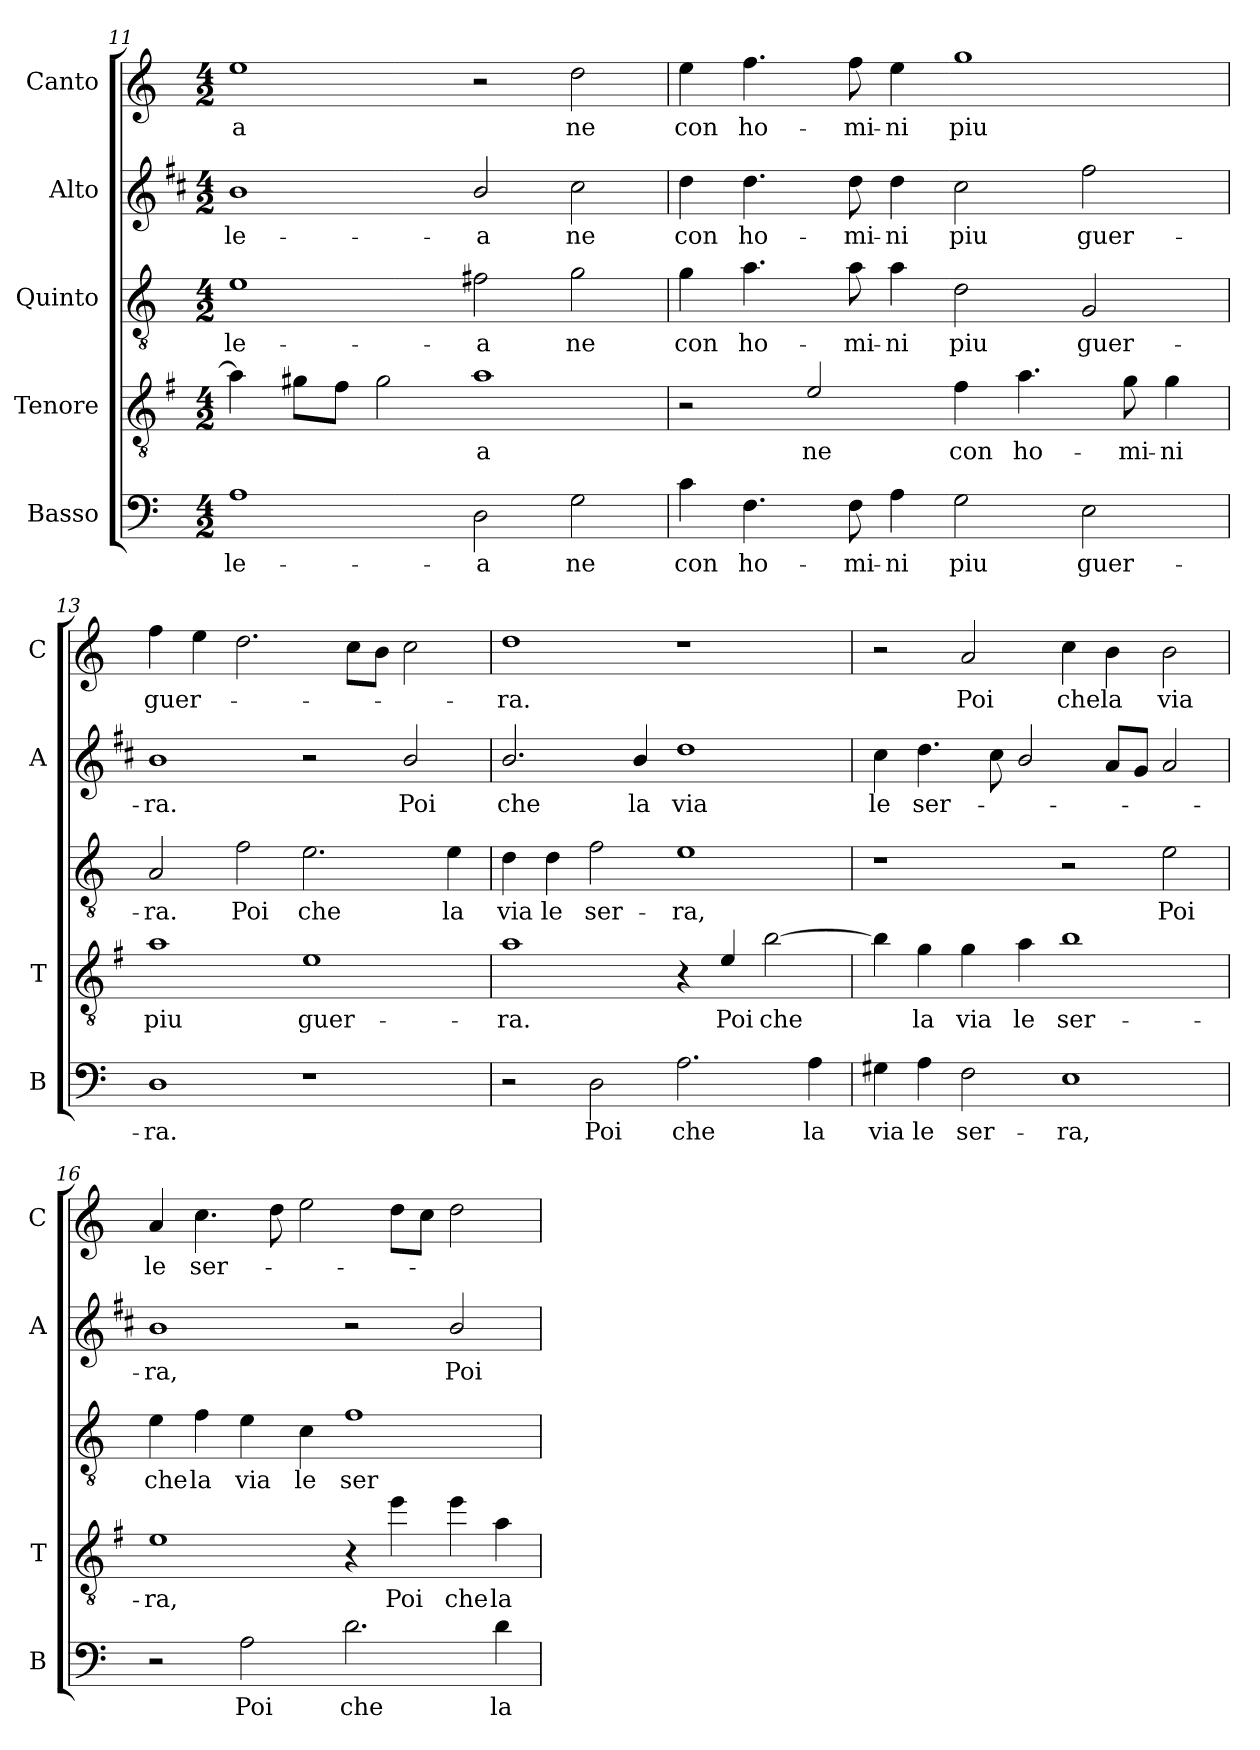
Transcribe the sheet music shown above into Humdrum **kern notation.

**kern	**text	**kern	**text	**kern	**text	**kern	**text	**kern	**text
*part5	*part5	*part4	*part4	*part3	*part3	*part2	*part2	*part1	*part1
*staff5	*staff5	*staff4	*staff4	*staff3	*staff3	*staff2	*staff2	*staff1	*staff1
*I"Basso	*	*I"Tenore	*	*I"Quinto	*	*I"Alto	*	*I"Canto	*
*I'B	*	*I'T	*	*	*	*I'A	*	*I'C	*
*clefF4	*	*clefGv2	*	*clefGv2	*	*clefG2	*	*clefG2	*
*	*	*ITrd4c7	*	*	*	*ITrd1c2	*	*	*
*k[]	*	*k[]	*	*k[]	*	*k[]	*	*k[]	*
*C:	*	*C:	*	*C:	*	*C:	*	*C:	*
*M4/2	*	*M4/2	*	*M4/2	*	*M4/2	*	*M4/2	*
=11	=11	=11	=11	=11	=11	=11	=11	=11	=11
!	!LO:LY:b	!	!	!	!LO:LY:b	!	!LO:LY:b	!	!LO:LY:b
1A	-le-	4d\]	.	1e	-le-	1a	-le-	1ee	-a
.	.	8c#X\L	.	.	.	.	.	.	.
.	.	8B\J	.	.	.	.	.	.	.
.	.	2c#\	.	.	.	.	.	.	.
!	!LO:LY:b	!	!LO:LY:b	!	!LO:LY:b	!	!LO:LY:b	!	!
2D\	-a	1d	-a	2f#X\	-a	2a/	-a	2r	.
!	!LO:LY:b	!	!	!	!LO:LY:b	!	!LO:LY:b	!	!LO:LY:b
2G\	ne	.	.	2g\	ne	2b\	ne	2dd\	ne
!!LO:LB:g=z
=12	=12	=12	=12	=12	=12	=12	=12	=12	=12
!	!LO:LY:b	!	!	!	!LO:LY:b	!	!LO:LY:b	!	!LO:LY:b
4c\	con	2r	.	4g\	con	4cc\	con	4ee\	con
!	!LO:LY:b	!	!	!	!LO:LY:b	!	!LO:LY:b	!	!LO:LY:b
4.F\	ho-	.	.	4.a\	ho-	4.cc\	ho-	4.ff\	ho-
!	!	!	!LO:LY:b	!	!	!	!	!	!
.	.	2A/	ne	.	.	.	.	.	.
!	!LO:LY:b	!	!	!	!LO:LY:b	!	!LO:LY:b	!	!LO:LY:b
8F\	-mi-	.	.	8a\	-mi-	8cc\	-mi-	8ff\	-mi-
!	!LO:LY:b	!	!	!	!LO:LY:b	!	!LO:LY:b	!	!LO:LY:b
4A\	-ni	.	.	4a\	-ni	4cc\	-ni	4ee\	-ni
!	!LO:LY:b	!	!LO:LY:b	!	!LO:LY:b	!	!LO:LY:b	!	!LO:LY:b
2G\	piu	4B\	con	2d\	piu	2b\	piu	1gg	piu
!	!	!	!LO:LY:b	!	!	!	!	!	!
.	.	4.d\	ho-	.	.	.	.	.	.
!	!LO:LY:b	!	!	!	!LO:LY:b	!	!LO:LY:b	!	!
2E\	guer-	.	.	2G/	guer-	2ee\	guer-	.	.
!	!	!	!LO:LY:b	!	!	!	!	!	!
.	.	8c\	-mi-	.	.	.	.	.	.
!	!	!	!LO:LY:b	!	!	!	!	!	!
.	.	4c\	-ni	.	.	.	.	.	.
=13	=13	=13	=13	=13	=13	=13	=13	=13	=13
!	!LO:LY:b	!	!LO:LY:b	!	!LO:LY:b	!	!LO:LY:b	!	!LO:LY:b
1D	-ra.	1d	piu	2A/	-ra.	1a	-ra.	4ff\	guer-
.	.	.	.	.	.	.	.	4ee\	.
!	!	!	!	!	!LO:LY:b	!	!	!	!
.	.	.	.	2f\	Poi	.	.	2.dd\	.
!	!	!	!LO:LY:b	!	!LO:LY:b	!	!	!	!
1r	.	1A	guer-	2.e\	che	2r	.	.	.
.	.	.	.	.	.	.	.	8cc\L	.
.	.	.	.	.	.	.	.	8b\J	.
!	!	!	!	!	!	!	!LO:LY:b	!	!
.	.	.	.	.	.	2a/	Poi	2cc\	.
!	!	!	!	!	!LO:LY:b	!	!	!	!
.	.	.	.	4e\	la	.	.	.	.
=14	=14	=14	=14	=14	=14	=14	=14	=14	=14
!	!	!	!LO:LY:b	!	!LO:LY:b	!	!LO:LY:b	!	!LO:LY:b
2r	.	1d	-ra.	4d\	via	2.a/	che	1dd	-ra.
!	!	!	!	!	!LO:LY:b	!	!	!	!
.	.	.	.	4d\	le	.	.	.	.
!	!LO:LY:b	!	!	!	!LO:LY:b	!	!	!	!
2D\	Poi	.	.	2f\	ser-	.	.	.	.
!	!	!	!	!	!	!	!LO:LY:b	!	!
.	.	.	.	.	.	4a/	la	.	.
!	!LO:LY:b	!	!	!	!LO:LY:b	!	!LO:LY:b	!	!
2.A\	che	4r	.	1e	-ra,	1cc	via	1r	.
!	!	!	!LO:LY:b	!	!	!	!	!	!
.	.	4A/	Poi	.	.	.	.	.	.
!	!	!	!LO:LY:b	!	!	!	!	!	!
.	.	[2e\	che	.	.	.	.	.	.
!	!LO:LY:b	!	!	!	!	!	!	!	!
4A\	la	.	.	.	.	.	.	.	.
!!LO:PB:g=z
=15	=15	=15	=15	=15	=15	=15	=15	=15	=15
!	!LO:LY:b	!	!	!	!	!	!LO:LY:b	!	!
4G#X\	via	4e\]	.	1r	.	4b\	le	2r	.
!	!LO:LY:b	!	!LO:LY:b	!	!	!	!LO:LY:b	!	!
4A\	le	4c\	la	.	.	4.cc\	ser-	.	.
!	!LO:LY:b	!	!LO:LY:b	!	!	!	!	!	!LO:LY:b
2F\	ser-	4c\	via	.	.	.	.	2a/	Poi
.	.	.	.	.	.	8b\	.	.	.
!	!	!	!LO:LY:b	!	!	!	!	!	!
.	.	4d\	le	.	.	2a/	.	.	.
!	!LO:LY:b	!	!LO:LY:b	!	!	!	!	!	!LO:LY:b
1E	-ra,	1e	ser-	2r	.	.	.	4cc\	che
!	!	!	!	!	!	!	!	!	!LO:LY:b
.	.	.	.	.	.	8g/L	.	4b\	la
.	.	.	.	.	.	8f/J	.	.	.
!	!	!	!	!	!LO:LY:b	!	!	!	!LO:LY:b
.	.	.	.	2e\	Poi	2g/	.	2b\	via
=16	=16	=16	=16	=16	=16	=16	=16	=16	=16
!	!	!	!LO:LY:b	!	!LO:LY:b	!	!LO:LY:b	!	!LO:LY:b
2r	.	1A	-ra,	4e\	che	1a	-ra,	4a/	le
!	!	!	!	!	!LO:LY:b	!	!	!	!LO:LY:b
.	.	.	.	4f\	la	.	.	4.cc\	ser-
!	!LO:LY:b	!	!	!	!LO:LY:b	!	!	!	!
2A\	Poi	.	.	4e\	via	.	.	.	.
.	.	.	.	.	.	.	.	8dd\	.
!	!	!	!	!	!LO:LY:b	!	!	!	!
.	.	.	.	4c\	le	.	.	2ee\	.
!	!LO:LY:b	!	!	!	!LO:LY:b	!	!	!	!
2.d\	che	4r	.	1f	ser-	2r	.	.	.
!	!	!	!LO:LY:b	!	!	!	!	!	!
.	.	4a\	Poi	.	.	.	.	8dd\L	.
.	.	.	.	.	.	.	.	8cc\J	.
!	!	!	!LO:LY:b	!	!	!	!LO:LY:b	!	!
.	.	4a\	che	.	.	2a/	Poi	2dd\	.
!	!LO:LY:b	!	!LO:LY:b	!	!	!	!	!	!
4d\	la	4d\	la	.	.	.	.	.	.
=	=	=	=	=	=	=	=	=	=
*-	*-	*-	*-	*-	*-	*-	*-	*-	*-
